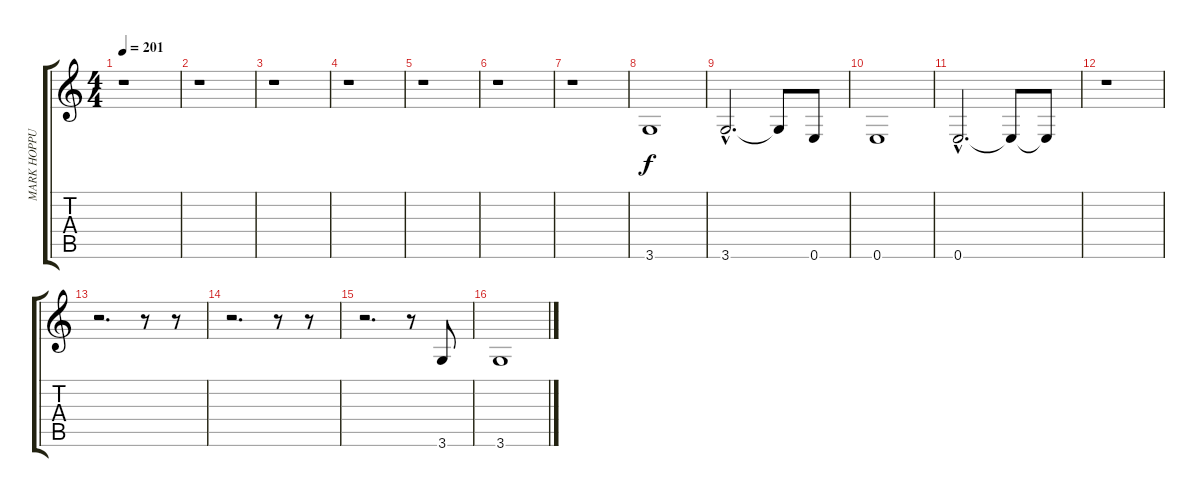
\track ("MARK HOPPUS" "MARK HOPPU") {instrument electricbasspick}
\staff {score tabs}
\tuning (E4 B3 G3 D3 A2 E2) {hide}
\ts (4 4)
\tempo 201
\clef g2
\ks c
r.1{dy f instrument electricbasspick} |
r.1 |
r.1 |
r.1 |
r.1 |
r.1 |
r.1 |
3.6.1 |
3.6{hac}.2{d} 3.6{t}.8 0.6.8 |
0.6.1 |
0.6{hac}.2{d} 0.6{t}.8 0.6{t}.8 |
r.1 |
r.2{d} r.8 r.8 |
r.2{d} r.8 r.8 |
r.2{d} r.8 3.6.8 |
3.6.1
